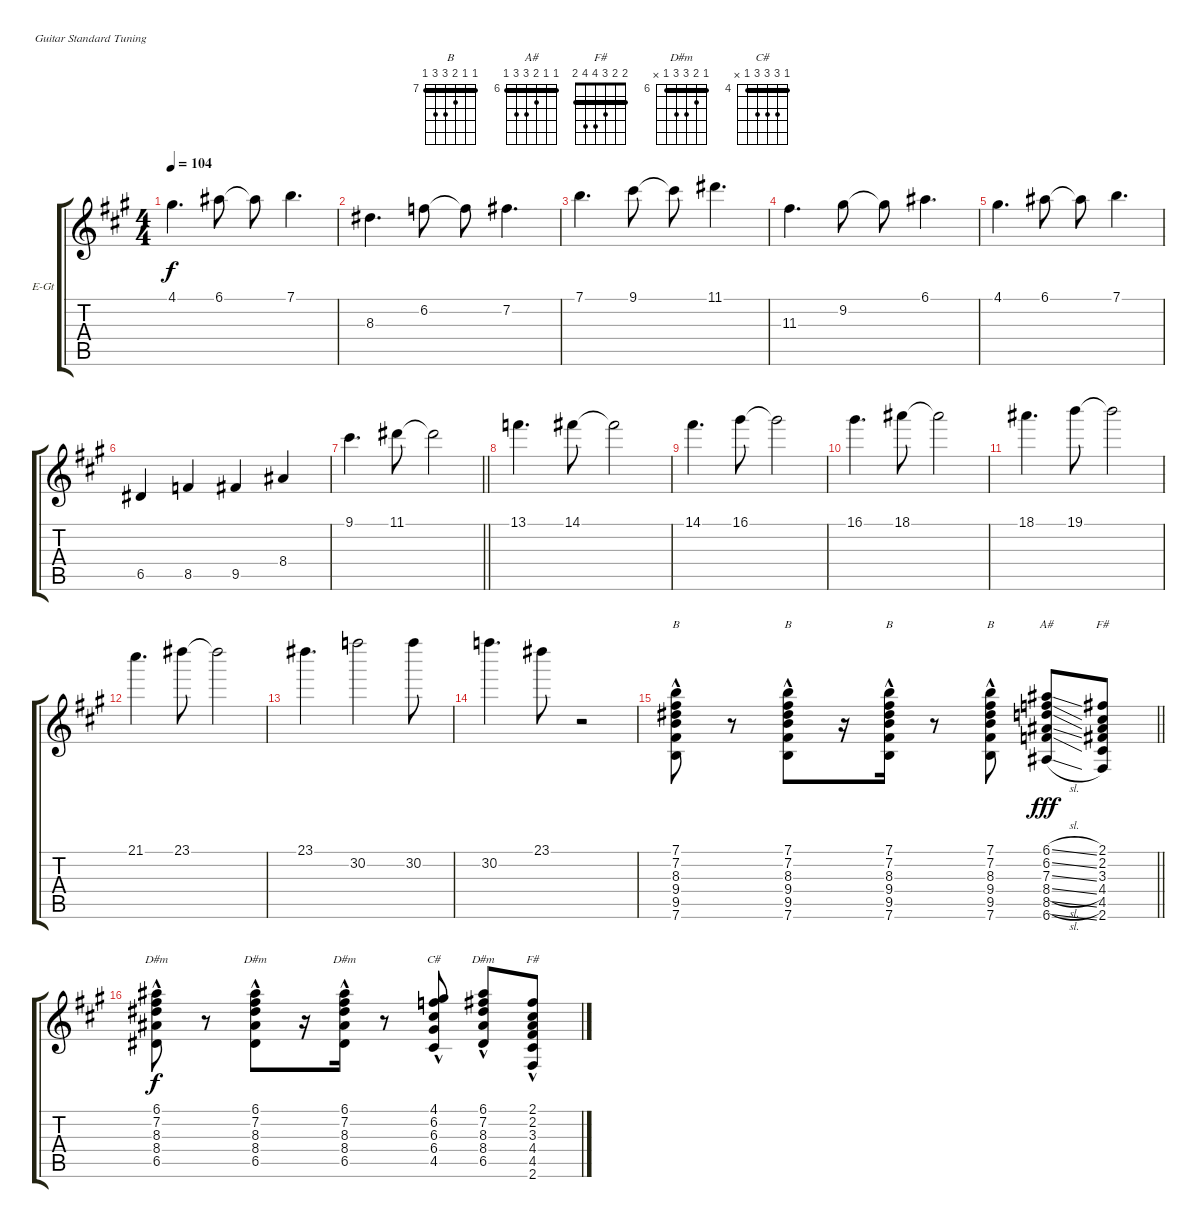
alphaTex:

\bracketExtendMode groupsimilarinstruments
\firstSystemTrackNameOrientation horizontal
\otherSystemsTrackNameOrientation horizontal
\track ("Lead Guitar" "E-Gt") {solo instrument distortionguitar}
\staff {score tabs}
\tuning (E4 B3 G3 D3 A2 E2)
\chord ("B" 7 7 8 9 9 7) {firstfret 7 barre (7 7)}
\chord ("A#" 6 6 7 8 8 6) {firstfret 6 barre (6 6)}
\chord ("F#" 2 2 3 4 4 2) {barre (2 2)}
\chord ("D#m" 6 7 8 8 6 x) {firstfret 6 barre 6}
\chord ("C#" 4 6 6 6 4 x) {firstfret 4 barre 4}
\ts (4 4)
\tempo 104
\clef g2
\ks a
4.1.4{d dy f} 6.1.8 6.1{t}.8 7.1.4{d} |
8.3.4{d} 6.2.8 6.2{t}.8 7.2.4{d} |
7.1.4{d} 9.1.8 9.1{t}.8 11.1.4{d} |
11.3.4{d} 9.2.8 9.2{t}.8 6.1.4{d} |
4.1.4{d} 6.1.8 6.1{t}.8 7.1.4{d} |
6.5.4 8.5.4 9.5.4 8.4.4 |
\barLineRight lightlight
9.1.4{d} 11.1.8 11.1{t}.2 |
13.1.4{d} 14.1.8 14.1{t}.2 |
14.1.4{d} 16.1.8 16.1{t}.2 |
16.1.4{d} 18.1.8 18.1{t}.2 |
18.1.4{d} 19.1.8 19.1{t}.2 |
21.1.4{d} 23.1.8 23.1{t}.2 |
23.1.4{d} 30.2.2 30.2.8 |
30.2.4{d} 23.1.8 r.2 |
\barLineRight lightlight
(7.1{hac} 7.2{hac} 8.3{hac} 9.4{hac} 9.5{hac} 7.6{hac}).8{ch "B"} r.8 (7.1{hac} 7.2{hac} 8.3{hac} 9.4{hac} 9.5{hac} 7.6{hac}).8{ch "B"} r.16 (7.1{hac} 7.2{hac} 8.3{hac} 9.4{hac} 9.5{hac} 7.6{hac}).16{ch "B"} r.8 (7.1{hac} 7.2{hac} 8.3{hac} 9.4{hac} 9.5{hac} 7.6{hac}).8{ch "B"} (6.1{sl} 6.2{sl} 7.3{sl} 8.4{sl} 8.5{sl} 6.6{sl}).8{ch "A#" dy fff} (2.1 2.2 3.3 4.4 4.5 2.6).8{ch "F#"} |
(6.1{hac} 7.2{hac} 8.3{hac} 8.4{hac} 6.5{hac}).8{ch "D#m" dy f} r.8 (6.1{hac} 7.2{hac} 8.3{hac} 8.4{hac} 6.5{hac}).8{ch "D#m"} r.16 (6.1{hac} 7.2{hac} 8.3{hac} 8.4{hac} 6.5{hac}).16{ch "D#m"} r.8 (4.1{hac} 6.2{hac} 6.3{hac} 6.4{hac} 4.5{hac}).8{ch "C#"} (6.1{hac} 7.2{hac} 8.3{hac} 8.4{hac} 6.5{hac}).8{ch "D#m"} (2.1{hac} 2.2{hac} 3.3{hac} 4.4{hac} 4.5{hac} 2.6{hac}).8{ch "F#"}
